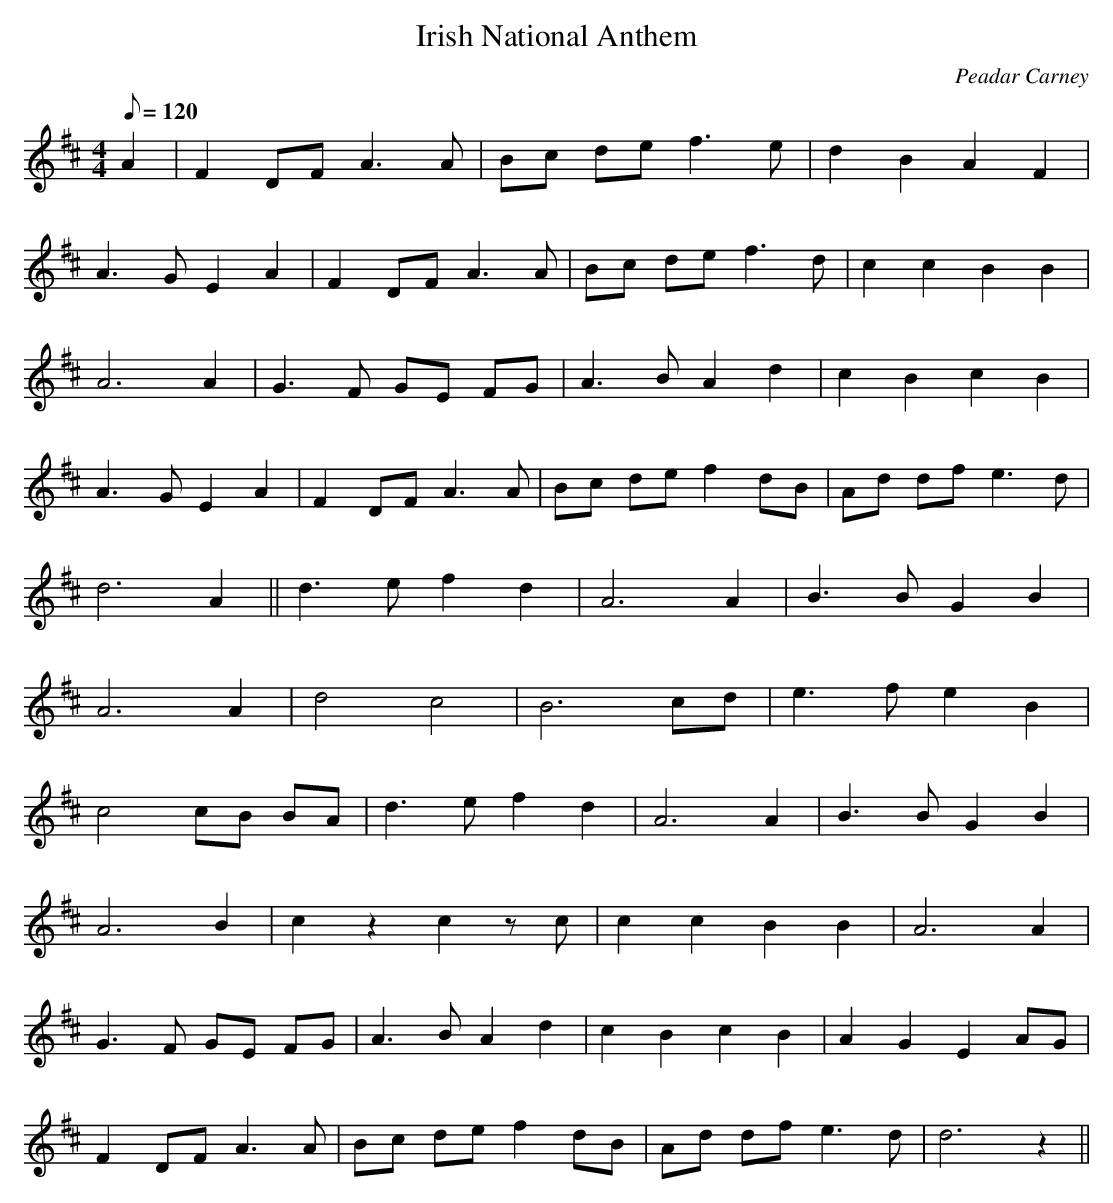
X:1
T:Irish National Anthem
M:4/4
L:1/8
Q:120
C:Peadar Carney
K:D
A2 |F2 DF A3 A |Bc de f3 e |d2 B2 A2 F2 |
A3 G E2 A2 |F2 DF A3 A |Bc de f3 d |c2 c2 B2 B2 |
A6 A2 |G3 F GE FG |A3 B A2 d2 |c2 B2 c2 B2 |
A3 G E2 A2 |F2 DF A3 A |Bc de f2 dB |Ad df e3 d |
d6 A2||d3 e f2 d2 |A6 A2 |B3 B G2 B2 |
A6 A2 |d4 c4 |B6 cd |e3 f e2 B2 |
c4 cB BA |d3 e f2 d2 |A6 A2 |B3 B G2 B2 |
A6 B2 |c2 z2 c2 z c |c2 c2 B2 B2 |A6 A2 |
G3 F GE FG |A3 B A2 d2 |c2 B2 c2 B2 |A2 G2 E2 AG |
F2 DF A3 A |Bc de f2 dB |Ad df e3 d |d6 z2||
